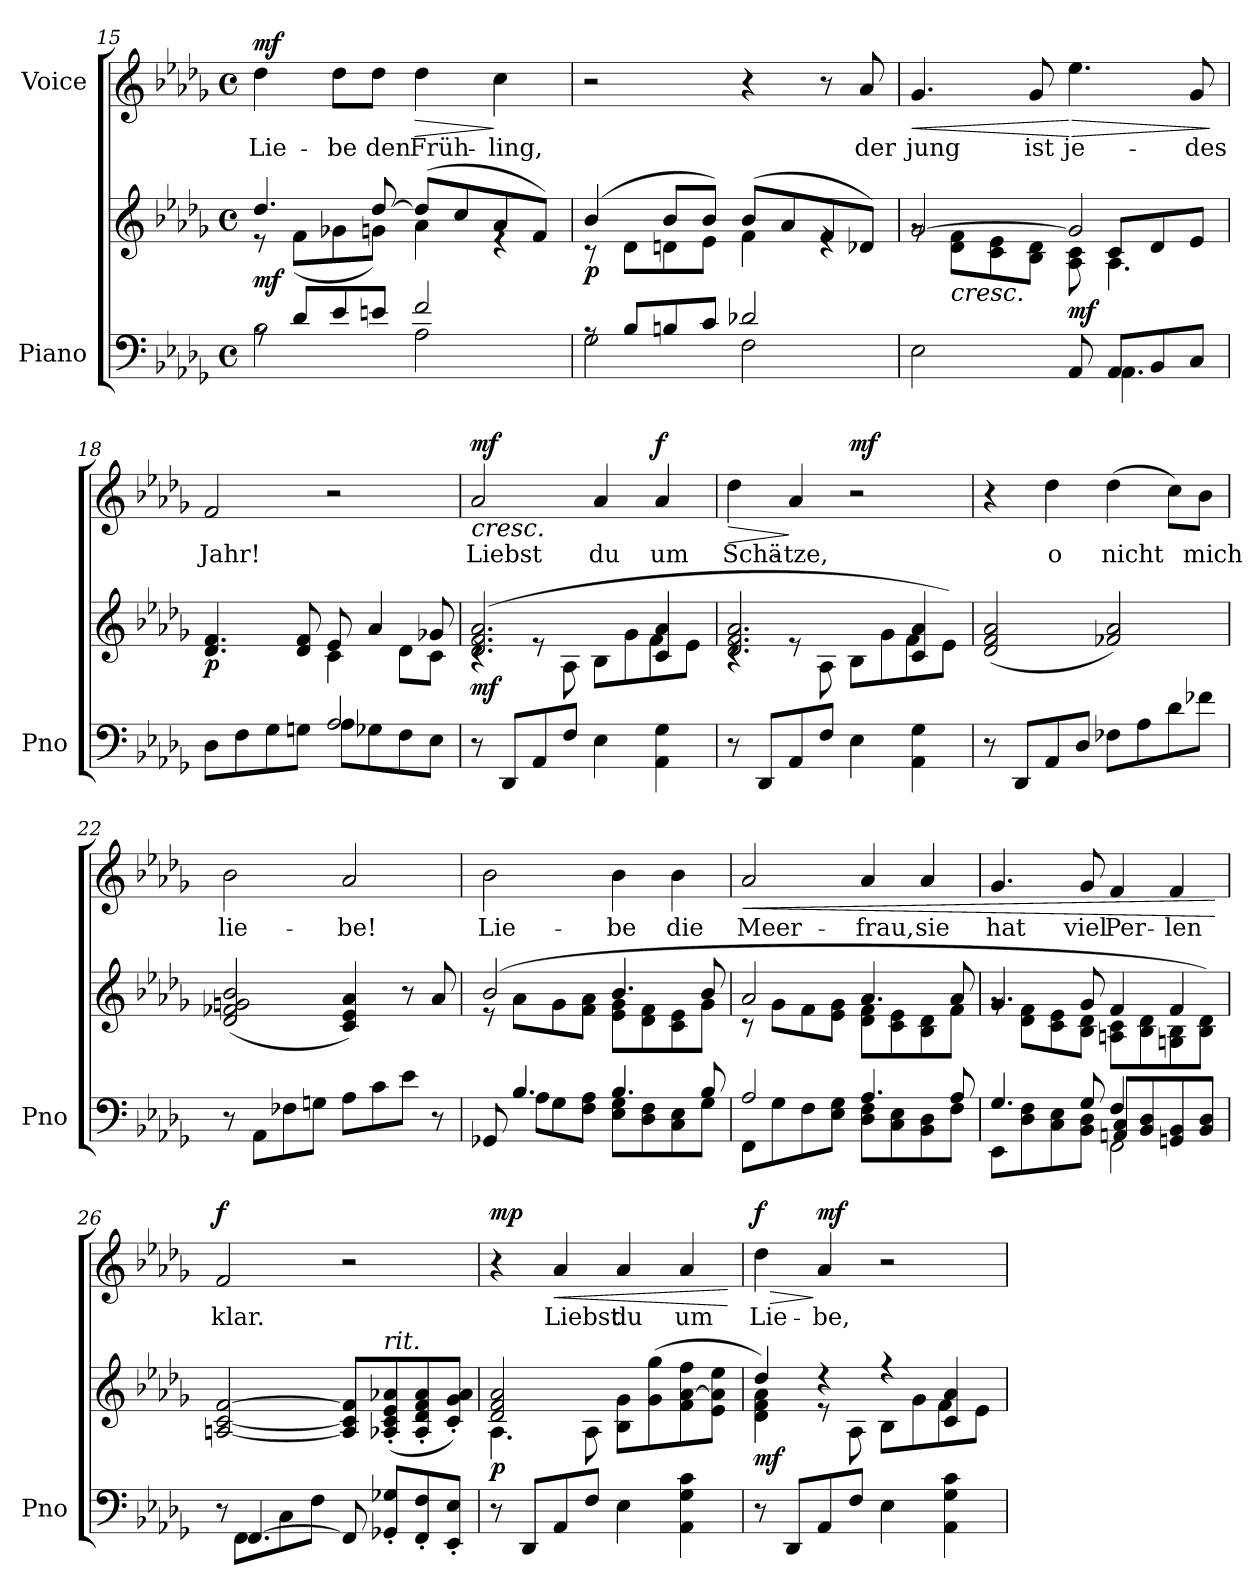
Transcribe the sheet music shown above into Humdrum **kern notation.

**kern	**kern	**dynam	**kern	**text	**dynam
*part2	*part2	*part2	*part1	*part1	*part1
*staff3	*staff2	*staff2/3	*staff1	*staff1	*staff1
*I"Piano	*	*	*I"Voice	*	*
*I'Pno	*	*	*	*	*
!!LO:LB:g=z
*clefF4	*clefG2	*	*clefG2	*	*
*k[b-e-a-d-g-]	*k[b-e-a-d-g-]	*	*k[b-e-a-d-g-]	*	*
*M4/4	*M4/4	*	*M4/4	*	*
*met(c)	*met(c)	*	*met(c)	*	*
=15	=15	=15	=15	=15	=15
*^	*^	*	*	*	*
!	!	!	!	!LO:DY:b	!	!LO:LY:b	!LO:DY:a
8rA	2B-\	4.dd-/	8r	mf	4dd-\	Lie-	mf
8d-/L	.	.	(<8f\L	.	.	.	.
!	!	!	!	!	!	!LO:LY:b	!
8e-/	.	.	8g-X\	.	8dd-\L	-be	.
!	!	!	!	!	!	!LO:LY:b	!
8en/J	.	[8dd-/	8gn\J)	.	8dd-\J	den	.
!	!	!	!	!	!	!LO:LY:b	!LO:HP:b
2f/	2A-\	(>8dd-/L]	4a-\	.	4dd-\	Früh-	>
.	.	8cc/	.	.	.	.	.
!	!	!	!	!	!	!LO:LY:b	!
.	.	8a-/	4re	.	4cc\	-ling,	]
.	.	8f/J)	.	.	.	.	.
=16	=16	=16	=16	=16	=16	=16	=16
!	!	!	!	!LO:DY:b	!	!	!
8rA	2G-\	(>4b-/	8r	p	2r	.	.
8B-/L	.	.	8d-\L	.	.	.	.
8Bn/	.	8b-/L	8dn\	.	.	.	.
8c/J	.	8b-/J)	8e-\J	.	.	.	.
2d-X/	2F\	(>8b-/L	4f\	.	4r	.	.
.	.	8a-/	.	.	.	.	.
.	.	8f/	4re	.	8r	.	.
!	!	!	!	!	!	!LO:LY:b	!
.	.	8d-X/J)	.	.	8a-/	der	.
=17	=17	=17	=17	=17	=17	=17	=17
*	*	*	*^	*	*	*	*
!	!	!	!	!	!	!	!LO:LY:b	!LO:HP:b
2ryy	2E-\	[2g-/	8rg	2ryy	.	4.g-/	jung	<
!	!	!	!	!	!LO:HP:b	!	!	!
.	.	.	8d-\ 8f\L	.	<	.	.	.
.	.	.	8c\ 8e-\	.	.	.	.	.
!	!	!	!	!	!	!	!LO:LY:b	!
.	.	.	8B-\ 8d-\J	.	.	8g-/	ist	.
!	!	!	!	!	!LO:DY:b	!	!LO:LY:b	!LO:HP:n=1:b
8AA-/	8rBByy	2g-/]	8A-\ 8c\	8ryy	mf	4.ee-\	je-	[ >
!LO:N:head=solid	!	!	!	!	!	!	!	!
8AA-/L	4.AA-\	.	4.A-\	8c/L	.	.	.	.
8BB-/	.	.	.	8d-/	.	.	.	.
!	!	!	!	!	!	!	!LO:LY:b	!
8C/J	.	.	.	8e-/J	.	8g-/	-des	.
*v	*v	*	*	*	*	*	*	*
*	*v	*v	*v	*	*	*	*
.	.	.	.	.	]
=18	=18	=18	=18	=18	=18
*^	*^	*	*	*	*
!	!	!	!	!LO:DY:b	!	!LO:LY:b	!
2ryy	8D-\L	4.d-/ 4.f/	2reyy	p	2f/	Jahr!	.
.	8F\	.	.	.	.	.	.
.	8G-\	.	.	.	.	.	.
.	8Gn\J	8d-/ 8f/	.	.	.	.	.
2A-/	8A-\L	8e-/	4c\	.	2r	.	.
.	8G-X\	4a-/	.	.	.	.	.
.	8F\	.	8d-\L	.	.	.	.
.	8E-\J	8g-X/	8c\J	.	.	.	.
!!LO:PB:g=z
=19	=19	=19	=19	=19	=19	=19	=19
!	!	!	!	!LO:DY:b	!	!LO:LY:b	!LO:HP:b
!	!	!	!	!	!	!	!LO:DY:n=1:a
*v	*v	*	*	*	*	*	*
8r	(>2.d-/ 2.f/ 2.a-/	4rc	mf	2a-/	Liebst	< mf
8DD-/L	.	.	.	.	.	.
8AA-/	.	8re	.	.	.	.
8F/J	.	8A-\	.	.	.	.
!	!	!	!	!	!LO:LY:b	!
4E-\	.	8B-\L	.	4a-/	du	.
.	.	8g-\	.	.	.	.
!	!	!	!	!	!LO:LY:b	!LO:DY:n=2:a
4AA-\ 4G-\	4c/ 4a-/	8f\	.	4a-/	um	f
.	.	8e-\J	.	.	.	.
*	*v	*v	*	*	*	*
.	.	.	.	.	[
=20	=20	=20	=20	=20	=20
*	*^	*	*	*	*
!	!	!	!	!	!LO:LY:b	!LO:HP:b
8r	2.d-/ 2.f/ 2.a-/	4rc	.	4dd-\	Schä-	>
8DD-/L	.	.	.	.	.	.
!	!	!	!	!	!LO:LY:b	!
8AA-/	.	8re	.	4a-/	-tze,	]
8F/J	.	8A-\	.	.	.	.
!	!	!	!	!	!	!LO:DY:a
4E-\	.	8B-\L	.	2r	.	mf
.	.	8g-\	.	.	.	.
4AA-\ 4G-\	4c/ 4a-/	8f\	.	.	.	.
.	.	8e-\J)	.	.	.	.
*	*v	*v	*	*	*	*
=21	=21	=21	=21	=21	=21
8r	(>2d-/ 2f/ 2a-/	.	4r	.	.
8DD-/L	.	.	.	.	.
!	!	!	!	!LO:LY:b	!
8AA-/	.	.	4dd-\	o	.
8D-/J	.	.	.	.	.
!	!	!	!	!LO:LY:b	!
8F-X\L	2f-X/ 2a-/)	.	(>4dd-\	nicht	.
8A-\	.	.	.	.	.
8d-\	.	.	8cc\L)	.	.
!	!	!	!	!LO:LY:b	!
8f-X\J	.	.	8b-\J	mich	.
=22	=22	=22	=22	=22	=22
!	!	!	!	!LO:LY:b	!
8r	(>2d-/ 2f-X/ 2gn/ 2b-/	.	2b-\	lie-	.
8AA-\L	.	.	.	.	.
8F-X\	.	.	.	.	.
8Gn\J	.	.	.	.	.
!	!	!	!	!LO:LY:b	!
8A-\L	4c/ 4e-/ 4a-/)	.	2a-/	-be!	.
8c\	.	.	.	.	.
8e-\J	8r	.	.	.	.
8r	8a-/	.	.	.	.
!!LO:LB:g=z
=23	=23	=23	=23	=23	=23
*^	*^	*	*	*	*
!	!	!	!	!	!	!LO:LY:b	!
8GG-X/	8rBByy	(>2b-/	8r	.	2b-\	Lie-	.
4.B-/	8A-\L	.	8a-\L	.	.	.	.
.	8G-\	.	8g-\	.	.	.	.
.	8F\ 8A-\J	.	8f\ 8a-\J	.	.	.	.
!	!	!	!	!	!	!LO:LY:b	!
4.B-/	8E-\ 8G-\L	4.b-/	8e-\ 8g-\L	.	4b-\	-be	.
.	8D-\ 8F\	.	8d-\ 8f\	.	.	.	.
!	!	!	!	!	!	!LO:LY:b	!
.	8C\ 8E-\	.	8c\ 8e-\	.	4b-\	die	.
8B-/	8G-\J	8b-/	8g-\J	.	.	.	.
=24	=24	=24	=24	=24	=24	=24	=24
!	!	!	!	!	!	!LO:LY:b	!LO:HP:b
2A-/	8FF/L	2a-/	8r	.	2a-/	Meer-	<
.	8G-\	.	8g-\L	.	.	.	.
.	8F\	.	8f\	.	.	.	.
.	8E-\ 8G-\J	.	8e-\ 8g-\J	.	.	.	.
!	!	!	!	!	!	!LO:LY:b	!
4.A-/	8D-\ 8F\L	4.a-/	8d-\ 8f\L	.	4a-/	-frau,	.
.	8C\ 8E-\	.	8c\ 8e-\	.	.	.	.
!	!	!	!	!	!	!LO:LY:b	!
.	8BB-\ 8D-\	.	8B-\ 8d-\	.	4a-/	sie	.
8A-/	8F\J	8a-/	8f\J	.	.	.	.
=25	=25	=25	=25	=25	=25	=25	=25
*	*^	*	*	*	*	*	*
!	!	!	!	!	!	!	!LO:LY:b	!
4.G-/	8EE-\L	2rEEyy	4.g-/	8rg	.	4.g-/	hat	.
.	8D-\ 8F\	.	.	8d-\ 8f\L	.	.	.	.
.	8C\ 8E-\	.	.	8c\ 8e-\	.	.	.	.
!	!	!	!	!	!	!	!LO:LY:b	!
8G-/	8BB-\ 8D-\J	.	8g-/	8B-\ 8d-\J	.	8g-/	viel	.
!	!	!	!	!	!	!	!LO:LY:b	!
4F/	2FF\	8AAn/ 8C/L	4f/	8An\ 8c\L	.	4f/	Per-	.
.	.	8BB-/ 8D-/	.	8B-\ 8d-\	.	.	.	.
!	!	!	!	!	!	!	!LO:LY:b	!
4ryy	.	8GGn/ 8BB-/	4f/	8Gn\ 8B-\	.	4f/	-len	.
.	.	8BB-/ 8D-/J	.	8B-\ 8d-\J)	.	.	.	.
*v	*v	*v	*	*	*	*	*	*
*	*v	*v	*	*	*	*
.	.	.	.	.	[
=26	=26	=26	=26	=26	=26
*^	*	*	*	*	*
!	!	!	!	!	!LO:LY:b	!LO:DY:a
*	*	*	*	*^	*	*
*	*	*	*	*	*^	*	*
8r	8ryy	[2An/ [2c/ [2f/	.	2f/	2ryy	2.ryy	klar.	f
!	!LO:N:head=solid	!	!	!	!	!	!	!
[4.FF/	8FF\L	.	.	.	.	.	.	.
.	8C\	.	.	.	.	.	.	.
.	8F\J	.	.	.	.	.	.	.
*	*	*	*	*MM76	*	*	*	*
8FF/]	2rFyy	8A/] 8c/] 8f/]L	.	2r	8ryy	.	.	.
*	*	*	*	*MM74	*	*	*	*
!	!	!LO:TX:a:i:t=rit.	!	!	!	!	!	!
8GG-X/' 8G-X/'L	.	(<8A-X/' 8c/' 8e-/' 8a-X/'	.	.	4.ryy	.	.	.
*	*	*	*	*MM72	*	*	*	*
8FF/' 8F/'	.	8A-/' 8d-/' 8f/' 8a-/'	.	.	.	4ryy	.	.
8EE-/' 8E-/'J	.	8c/' 8g-/' 8a-/'J)	.	.	.	.	.	.
*v	*v	*	*	*	*	*	*	*
!!LO:LB:g=z
=27	=27	=27	=27	=27	=27	=27	=27
*	*^	*	*	*	*	*	*
!	!	!	!	!LO:TX:a:B:t=Bewegter	!	!	!	!
!	!	!	!LO:DY:b	!	!	!	!	!LO:DY:a
*	*	*	*	*v	*v	*v	*	*
8r	2d-/ 2f/ 2a-/	4.A-\	p	4r	.	mp
8DD-/L	.	.	.	.	.	.
!	!	!	!	!	!LO:LY:b	!LO:HP:b
8AA-/	.	.	.	4a-/	Liebst	<
8F/J	.	8A-\	.	.	.	.
!	!	!	!	!	!LO:LY:b	!
4E-\	2ryy	8B-\ 8g-\L	.	4a-/	du	.
.	.	(>8g-\ 8gg-\	.	.	.	.
!	!	!	!	!	!LO:LY:b	!
4AA-\ 4G-\ 4c\	.	8f\ [8a-\ 8ff\	.	4a-/	um	.
.	.	8e-\ 8a-\] 8ee-\J	.	.	.	.
*	*v	*v	*	*	*	*
.	.	[	.	.	[
=28	=28	=28	=28	=28	=28
*	*^	*	*	*	*
!	!	!	!LO:DY:b	!	!LO:LY:b	!LO:HP:b
!	!	!	!	!	!	!LO:DY:n=1:a
8r	4dd-/)	4d-\ 4f\ 4a-\	mf	4dd-\	Lie-	> f
8DD-/L	.	.	.	.	.	.
!	!	!	!	!	!LO:LY:b	!LO:DY:n=2:a
8AA-/	4r	8re	.	4a-/	-be,	] mf
8F/J	.	8A-\	.	.	.	.
4E-\	4r	8B-\L	.	2r	.	.
.	.	8g-\	.	.	.	.
4AA-\ 4G-\ 4c\	4c/ 4a-/	8f\	.	.	.	.
.	.	8e-\J	.	.	.	.
*	*v	*v	*	*	*	*
=	=	=	=	=	=
*-	*-	*-	*-	*-	*-
